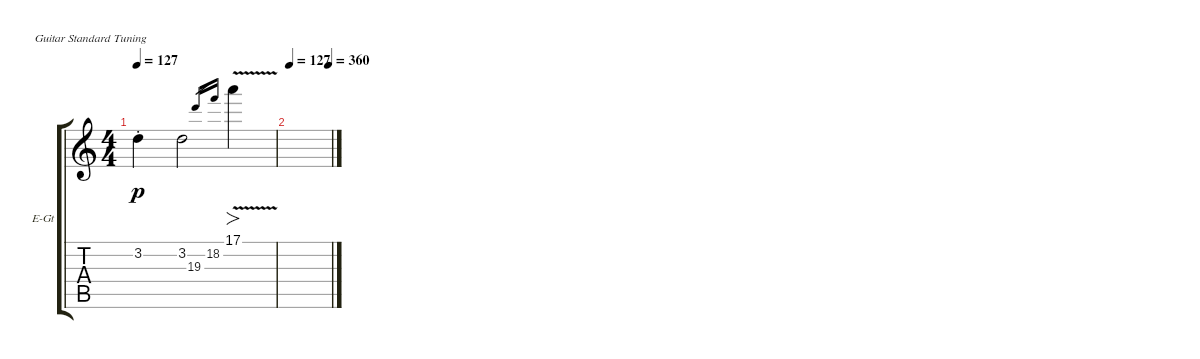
\defaultSystemsLayout 4
\bracketExtendMode groupsimilarinstruments
\firstSystemTrackNameOrientation horizontal
\otherSystemsTrackNameOrientation horizontal
\track ("Мотив" "E-Gt") {instrument electricguitarclean}
\staff {score tabs}
\tuning (E4 B3 G3 D3 A2 E2)
\ts (4 4)
\tempo 127
\clef g2
\ks c
3.2{st}.4{dy p} 3.2.2 19.3.16{gr} 18.2.16{gr} 17.1{v}.4{fo} |
\tempo 127
\tempo (360 0.94375)
